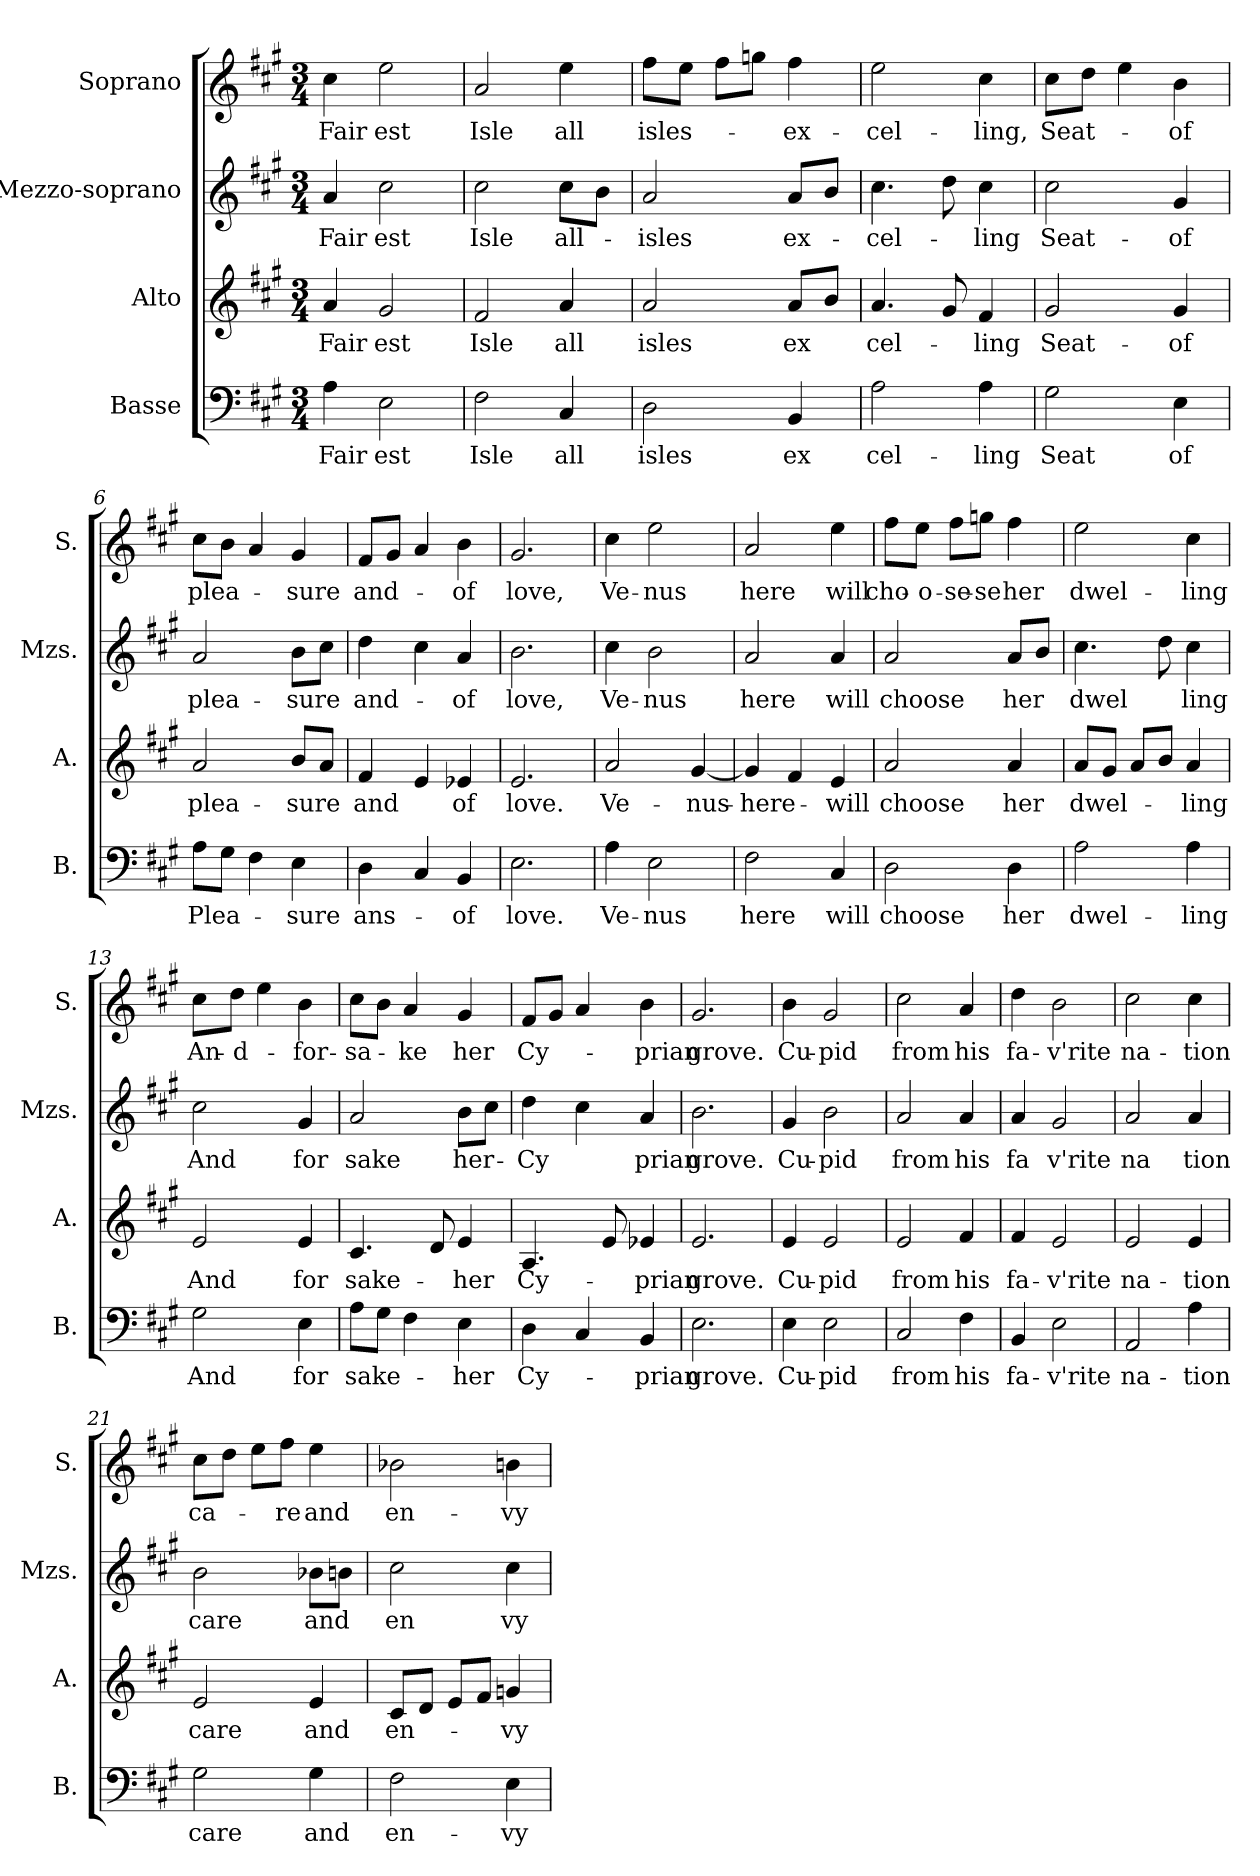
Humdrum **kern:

**kern	**text	**kern	**text	**kern	**text	**kern	**text
*part4	*part4	*part3	*part3	*part2	*part2	*part1	*part1
*staff4	*staff4	*staff3	*staff3	*staff2	*staff2	*staff1	*staff1
*I"Basse	*	*I"Alto	*	*I"Mezzo-soprano	*	*I"Soprano	*
*I'B.	*	*I'A.	*	*I'Mzs.	*	*I'S.	*
*clefF4	*	*clefG2	*	*clefG2	*	*clefG2	*
*k[f#c#g#]	*	*k[f#c#g#]	*	*k[f#c#g#]	*	*k[f#c#g#]	*
*M3/4	*	*M3/4	*	*M3/4	*	*M3/4	*
*MM92	*	*MM92	*	*MM92	*	*MM92	*
=1	=1	=1	=1	=1	=1	=1	=1
!	!LO:LY:b	!	!LO:LY:b	!	!LO:LY:b	!	!LO:LY:b
4A\	Fair	4a/	Fair	4a/	Fair	4cc#\	Fair
!	!LO:LY:b	!	!LO:LY:b	!	!LO:LY:b	!	!LO:LY:b
2E\	est	2g#/	est	2cc#\	est	2ee\	est
=2	=2	=2	=2	=2	=2	=2	=2
!	!LO:LY:b	!	!LO:LY:b	!	!LO:LY:b	!	!LO:LY:b
2F#\	Isle	2f#/	Isle	2cc#\	Isle	2a/	Isle
!	!LO:LY:b	!	!LO:LY:b	!	!LO:LY:b	!	!LO:LY:b
4C#/	all	4a/	all	8cc#\L	all-	4ee\	all
.	.	.	.	8b\J	.	.	.
=3	=3	=3	=3	=3	=3	=3	=3
!	!LO:LY:b	!	!LO:LY:b	!	!LO:LY:b	!	!LO:LY:b
2D\	isles	2a/	isles	2a/	-isles	8ff#\L	isles-
.	.	.	.	.	.	8ee\J	.
.	.	.	.	.	.	8ff#\L	.
.	.	.	.	.	.	8ggn\J	.
!	!LO:LY:b	!	!LO:LY:b	!	!LO:LY:b	!	!LO:LY:b
4BB/	ex	8a/L	ex	8a/L	ex-	4ff#\	-ex-
.	.	8b/J	.	8b/J	.	.	.
=4	=4	=4	=4	=4	=4	=4	=4
!	!LO:LY:b	!	!LO:LY:b	!	!LO:LY:b	!	!LO:LY:b
2A\	cel-	4.a/	cel-	4.cc#\	-cel-	2ee\	-cel-
.	.	8g#/	.	8dd\	.	.	.
!	!LO:LY:b	!	!LO:LY:b	!	!LO:LY:b	!	!LO:LY:b
4A\	-ling	4f#/	-ling	4cc#\	-ling	4cc#\	-ling,
=5	=5	=5	=5	=5	=5	=5	=5
!	!LO:LY:b	!	!LO:LY:b	!	!LO:LY:b	!	!LO:LY:b
2G#\	Seat	2g#/	Seat-	2cc#\	Seat-	8cc#\L	Seat-
.	.	.	.	.	.	8dd\J	.
.	.	.	.	.	.	4ee\	.
!	!LO:LY:b	!	!LO:LY:b	!	!LO:LY:b	!	!LO:LY:b
4E\	of	4g#/	-of	4g#/	-of	4b\	-of
=6	=6	=6	=6	=6	=6	=6	=6
!	!LO:LY:b	!	!LO:LY:b	!	!LO:LY:b	!	!LO:LY:b
8A\L	Plea-	2a/	plea-	2a/	plea-	8cc#\L	plea-
8G#\J	.	.	.	.	.	8b\J	.
4F#\	.	.	.	.	.	4a/	.
!	!LO:LY:b	!	!LO:LY:b	!	!LO:LY:b	!	!LO:LY:b
4E\	-sure	8b/L	-sure	8b\L	-sure	4g#/	-sure
.	.	8a/J	.	8cc#\J	.	.	.
=7	=7	=7	=7	=7	=7	=7	=7
!	!LO:LY:b	!	!LO:LY:b	!	!LO:LY:b	!	!LO:LY:b
4D\	ans-	4f#/	and	4dd\	and-	8f#/L	and-
.	.	.	.	.	.	8g#/J	.
4C#/	.	4e/	.	4cc#\	.	4a/	.
!	!LO:LY:b	!	!LO:LY:b	!	!LO:LY:b	!	!LO:LY:b
4BB/	-of	4e-X/	of	4a/	-of	4b\	-of
=8	=8	=8	=8	=8	=8	=8	=8
!	!LO:LY:b	!	!LO:LY:b	!	!LO:LY:b	!	!LO:LY:b
2.E\	love.	2.e/	love.	2.b\	love,	2.g#/	love,
!!LO:LB:g=z
=9	=9	=9	=9	=9	=9	=9	=9
!	!LO:LY:b	!	!LO:LY:b	!	!LO:LY:b	!	!LO:LY:b
4A\	Ve-	2a/	Ve-	4cc#\	Ve-	4cc#\	Ve-
!	!LO:LY:b	!	!	!	!LO:LY:b	!	!LO:LY:b
2E\	-nus	.	.	2b\	-nus	2ee\	-nus
!	!	!	!LO:LY:b	!	!	!	!
.	.	[4g#/	-nus-	.	.	.	.
=10	=10	=10	=10	=10	=10	=10	=10
!	!LO:LY:b	!	!LO:LY:b	!	!LO:LY:b	!	!LO:LY:b
2F#\	here	4g#/]	here-	2a/	here	2a/	here
.	.	4f#/	.	.	.	.	.
!	!LO:LY:b	!	!LO:LY:b	!	!LO:LY:b	!	!LO:LY:b
4C#/	will	4e/	will	4a/	will	4ee\	will
=11	=11	=11	=11	=11	=11	=11	=11
!	!LO:LY:b	!	!LO:LY:b	!	!LO:LY:b	!	!LO:LY:b
2D\	choose	2a/	choose	2a/	choose	8ff#\L	cho-
!	!	!	!	!	!	!	!LO:LY:b
.	.	.	.	.	.	8ee\J	-o-
!	!	!	!	!	!	!	!LO:LY:b
.	.	.	.	.	.	8ff#\L	-se-
!	!	!	!	!	!	!	!LO:LY:b
.	.	.	.	.	.	8ggn\J	-se
!	!LO:LY:b	!	!LO:LY:b	!	!LO:LY:b	!	!LO:LY:b
4D\	her	4a/	her	8a/L	her	4ff#\	her
.	.	.	.	8b/J	.	.	.
=12	=12	=12	=12	=12	=12	=12	=12
!	!LO:LY:b	!	!LO:LY:b	!	!LO:LY:b	!	!LO:LY:b
2A\	dwel-	8a/L	dwel-	4.cc#\	dwel	2ee\	dwel-
.	.	8g#/J	.	.	.	.	.
.	.	8a/L	.	.	.	.	.
.	.	8b/J	.	8dd\	.	.	.
!	!LO:LY:b	!	!LO:LY:b	!	!LO:LY:b	!	!LO:LY:b
4A\	-ling	4a/	-ling	4cc#\	ling	4cc#\	-ling
=13	=13	=13	=13	=13	=13	=13	=13
!	!LO:LY:b	!	!LO:LY:b	!	!LO:LY:b	!	!LO:LY:b
2G#\	And	2e/	And	2cc#\	And	8cc#\L	An-
!	!	!	!	!	!	!	!LO:LY:b
.	.	.	.	.	.	8dd\J	-d-
.	.	.	.	.	.	4ee\	.
!	!LO:LY:b	!	!LO:LY:b	!	!LO:LY:b	!	!LO:LY:b
4E\	for	4e/	for	4g#/	for	4b\	for-
=14	=14	=14	=14	=14	=14	=14	=14
!	!LO:LY:b	!	!LO:LY:b	!	!LO:LY:b	!	!LO:LY:b
8A\L	sake-	4.c#/	sake-	2a/	sake	8cc#\L	-sa-
8G#\J	.	.	.	.	.	8b\J	.
!	!	!	!	!	!	!	!LO:LY:b
4F#\	.	.	.	.	.	4a/	-ke
.	.	8d/	.	.	.	.	.
!	!LO:LY:b	!	!LO:LY:b	!	!LO:LY:b	!	!LO:LY:b
4E\	-her	4e/	-her	8b\L	her-	4g#/	her
.	.	.	.	8cc#\J	.	.	.
=15	=15	=15	=15	=15	=15	=15	=15
!	!LO:LY:b	!	!LO:LY:b	!	!LO:LY:b	!	!LO:LY:b
4D\	Cy-	4.A/	Cy-	4dd\	-Cy	8f#/L	Cy-
.	.	.	.	.	.	8g#/J	.
4C#/	.	.	.	4cc#\	.	4a/	.
.	.	8e/	.	.	.	.	.
!	!LO:LY:b	!	!LO:LY:b	!	!LO:LY:b	!	!LO:LY:b
4BB/	-prian	4e-X/	-prian	4a/	prian	4b\	-prian
=16	=16	=16	=16	=16	=16	=16	=16
!	!LO:LY:b	!	!LO:LY:b	!	!LO:LY:b	!	!LO:LY:b
2.E\	grove.	2.e/	grove.	2.b\	grove.	2.g#/	grove.
!!LO:LB:g=z
=17	=17	=17	=17	=17	=17	=17	=17
!	!LO:LY:b	!	!LO:LY:b	!	!LO:LY:b	!	!LO:LY:b
4E\	Cu-	4e/	Cu-	4g#/	Cu-	4b\	Cu-
!	!LO:LY:b	!	!LO:LY:b	!	!LO:LY:b	!	!LO:LY:b
2E\	-pid	2e/	-pid	2b\	-pid	2g#/	-pid
=18	=18	=18	=18	=18	=18	=18	=18
!	!LO:LY:b	!	!LO:LY:b	!	!LO:LY:b	!	!LO:LY:b
2C#/	from	2e/	from	2a/	from	2cc#\	from
!	!LO:LY:b	!	!LO:LY:b	!	!LO:LY:b	!	!LO:LY:b
4F#\	his	4f#/	his	4a/	his	4a/	his
=19	=19	=19	=19	=19	=19	=19	=19
!	!LO:LY:b	!	!LO:LY:b	!	!LO:LY:b	!	!LO:LY:b
4BB/	fa-	4f#/	fa-	4a/	fa	4dd\	fa-
!	!LO:LY:b	!	!LO:LY:b	!	!LO:LY:b	!	!LO:LY:b
2E\	-v'rite	2e/	-v'rite	2g#/	v'rite	2b\	-v'rite
=20	=20	=20	=20	=20	=20	=20	=20
!	!LO:LY:b	!	!LO:LY:b	!	!LO:LY:b	!	!LO:LY:b
2AA/	na-	2e/	na-	2a/	na	2cc#\	na-
!	!LO:LY:b	!	!LO:LY:b	!	!LO:LY:b	!	!LO:LY:b
4A\	-tion	4e/	-tion	4a/	tion	4cc#\	-tion
=21	=21	=21	=21	=21	=21	=21	=21
!	!LO:LY:b	!	!LO:LY:b	!	!LO:LY:b	!	!LO:LY:b
2G#\	care	2e/	care	2b\	care	8cc#\L	ca-
.	.	.	.	.	.	8dd\J	.
.	.	.	.	.	.	8ee\L	.
!	!	!	!	!	!	!	!LO:LY:b
.	.	.	.	.	.	8ff#\J	-re
!	!LO:LY:b	!	!LO:LY:b	!	!LO:LY:b	!	!LO:LY:b
4G#\	and	4e/	and	8b-X\L	and	4ee\	and
.	.	.	.	8bn\J	.	.	.
=22	=22	=22	=22	=22	=22	=22	=22
!	!LO:LY:b	!	!LO:LY:b	!	!LO:LY:b	!	!LO:LY:b
2F#\	en-	8c#/L	en-	2cc#\	en	2b-X\	en-
.	.	8d/J	.	.	.	.	.
.	.	8e/L	.	.	.	.	.
.	.	8f#/J	.	.	.	.	.
!	!LO:LY:b	!	!LO:LY:b	!	!LO:LY:b	!	!LO:LY:b
4E\	vy	4gn/	-vy	4cc#\	vy	4bn\	-vy
=	=	=	=	=	=	=	=
*-	*-	*-	*-	*-	*-	*-	*-
